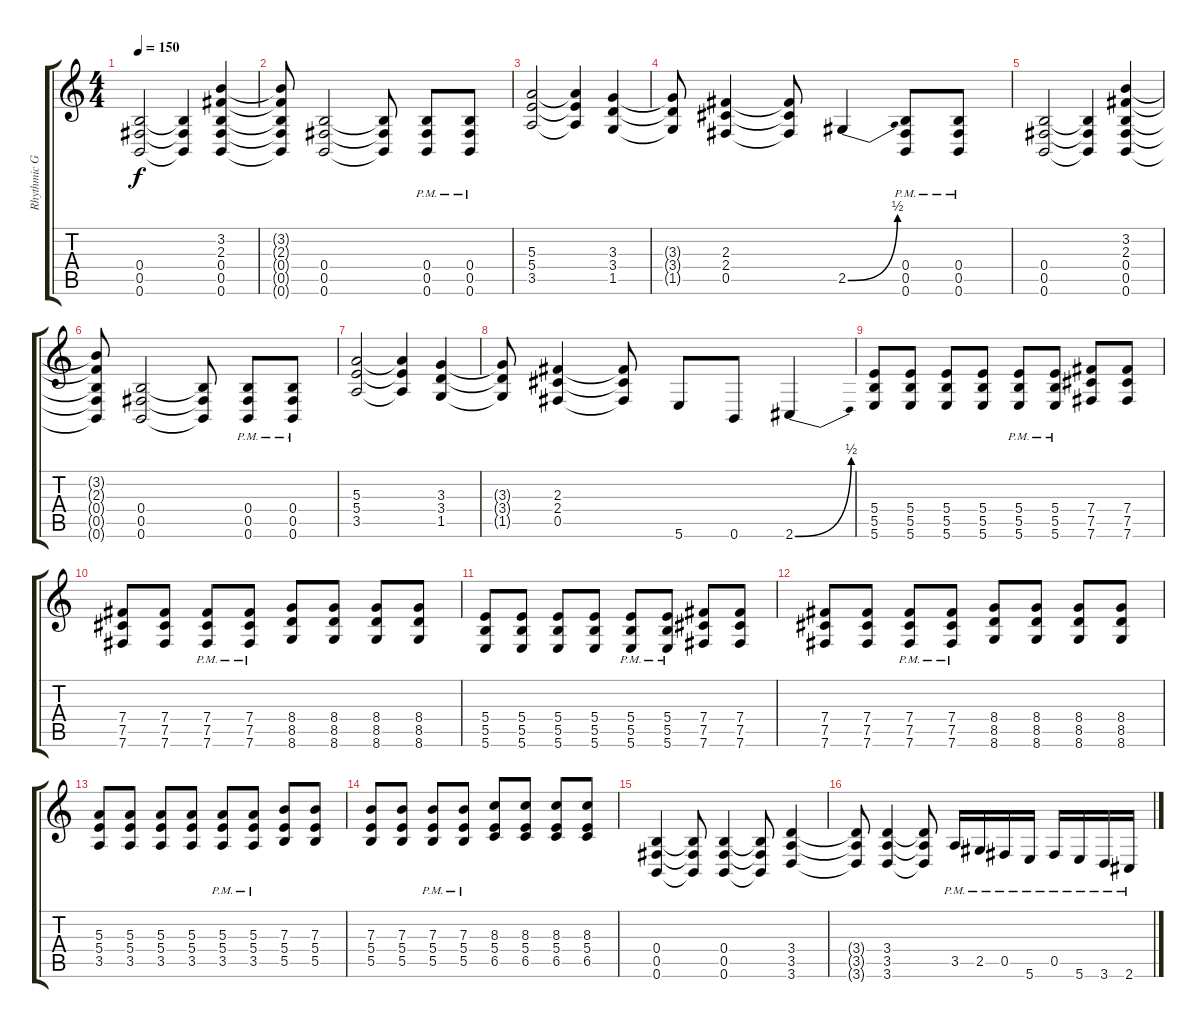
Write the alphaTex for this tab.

\track ("Rhythmic Guitar" "Rhythmic G") {instrument distortionguitar}
\staff {score tabs}
\tuning (Db4 Ab3 E3 B2 Gb2 B1) {hide}
\ts (4 4)
\tempo 150
\clef g2
\ks c
(0.4 0.5 0.6).2{dy f} (0.4{t} 0.5{t} 0.6{t}).4 (3.2 2.3 0.4 0.5 0.6).4 |
(3.2{t} 2.3{t} 0.4{t} 0.5{t} 0.6{t}).8 (0.4 0.5 0.6).2 (0.4{t} 0.5{t} 0.6{t}).8 (0.4{pm} 0.5{pm} 0.6{pm}).8 (0.4{pm} 0.5{pm} 0.6{pm}).8 |
(5.3 5.4 3.5).2 (5.3{t} 5.4{t} 3.5{t}).4 (3.3 3.4 1.5).4 |
(3.3{t} 3.4{t} 1.5{t}).8 (2.3 2.4 0.5).4 (2.3{t} 2.4{t} 0.5{t}).8 2.5{be (bend 0 0 60 2)}.4 (0.4{pm} 0.5{pm} 0.6{pm}).8 (0.4{pm} 0.5{pm} 0.6{pm}).8 |
(0.4 0.5 0.6).2 (0.4{t} 0.5{t} 0.6{t}).4 (3.2 2.3 0.4 0.5 0.6).4 |
(3.2{t} 2.3{t} 0.4{t} 0.5{t} 0.6{t}).8 (0.4 0.5 0.6).2 (0.4{t} 0.5{t} 0.6{t}).8 (0.4{pm} 0.5{pm} 0.6{pm}).8 (0.4{pm} 0.5{pm} 0.6{pm}).8 |
(5.3 5.4 3.5).2 (5.3{t} 5.4{t} 3.5{t}).4 (3.3 3.4 1.5).4 |
(3.3{t} 3.4{t} 1.5{t}).8 (2.3 2.4 0.5).4 (2.3{t} 2.4{t} 0.5{t}).8 5.6.8 0.6.8 2.6{be (bend 0 0 60 2)}.4 |
(5.4 5.5 5.6).8 (5.4 5.5 5.6).8 (5.4 5.5 5.6).8 (5.4 5.5 5.6).8 (5.4{pm} 5.5{pm} 5.6{pm}).8 (5.4{pm} 5.5{pm} 5.6{pm}).8 (7.4 7.5 7.6).8 (7.4 7.5 7.6).8 |
(7.4 7.5 7.6).8 (7.4 7.5 7.6).8 (7.4{pm} 7.5{pm} 7.6{pm}).8 (7.4{pm} 7.5{pm} 7.6{pm}).8 (8.4 8.5 8.6).8 (8.4 8.5 8.6).8 (8.4 8.5 8.6).8 (8.4 8.5 8.6).8 |
(5.4 5.5 5.6).8 (5.4 5.5 5.6).8 (5.4 5.5 5.6).8 (5.4 5.5 5.6).8 (5.4{pm} 5.5{pm} 5.6{pm}).8 (5.4{pm} 5.5{pm} 5.6{pm}).8 (7.4 7.5 7.6).8 (7.4 7.5 7.6).8 |
(7.4 7.5 7.6).8 (7.4 7.5 7.6).8 (7.4{pm} 7.5{pm} 7.6{pm}).8 (7.4{pm} 7.5{pm} 7.6{pm}).8 (8.4 8.5 8.6).8 (8.4 8.5 8.6).8 (8.4 8.5 8.6).8 (8.4 8.5 8.6).8 |
(5.3 5.4 3.5).8 (5.3 5.4 3.5).8 (5.3 5.4 3.5).8 (5.3 5.4 3.5).8 (5.3{pm} 5.4{pm} 3.5{pm}).8 (5.3{pm} 5.4{pm} 3.5{pm}).8 (7.3 5.4 5.5).8 (7.3 5.4 5.5).8 |
(7.3 5.4 5.5).8 (7.3 5.4 5.5).8 (7.3{pm} 5.4{pm} 5.5{pm}).8 (7.3{pm} 5.4{pm} 5.5{pm}).8 (8.3 5.4 6.5).8 (8.3 5.4 6.5).8 (8.3 5.4 6.5).8 (8.3 5.4 6.5).8 |
(0.4 0.5 0.6).4 (0.4{t} 0.5{t} 0.6{t}).8 (0.4 0.5 0.6).4 (0.4{t} 0.5{t} 0.6{t}).8 (3.4 3.5 3.6).4 |
(3.4{t} 3.5{t} 3.6{t}).8 (3.4 3.5 3.6).4 (3.4{t} 3.5{t} 3.6{t}).8 3.5{pm}.16 2.5{pm}.16 0.5{pm}.16 5.6{pm}.16 0.5{pm}.16 5.6{pm}.16 3.6{pm}.16 2.6{pm}.16
